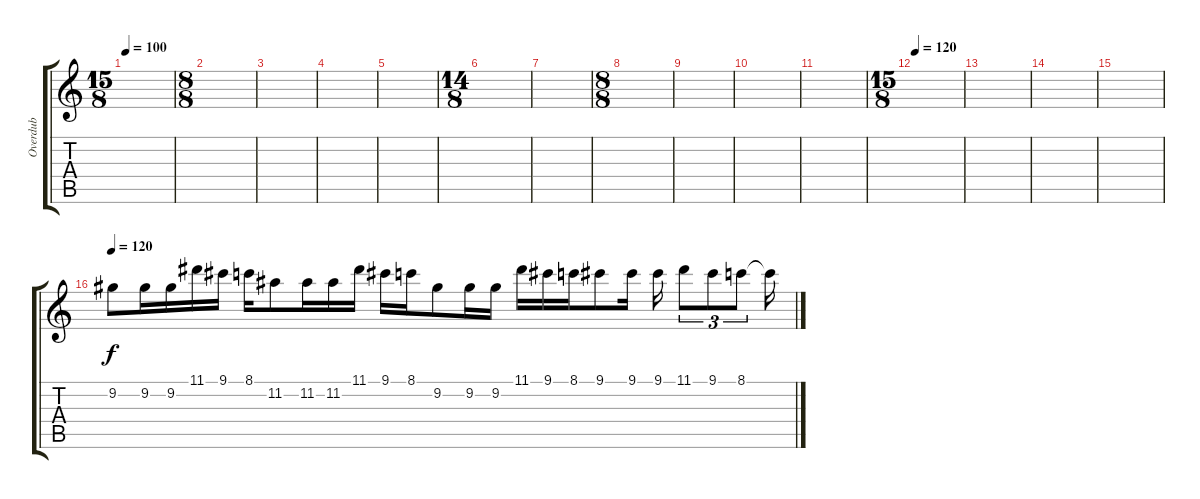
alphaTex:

\track ("Overdub" "Overdub") {instrument distortionguitar}
\staff {score tabs}
\tuning (E4 B3 G3 D3 A2 E2) {hide}
\ts (15 8)
\tempo 100
\clef g2
\ks c
|
\ts (8 8)
|
|
|
|
\ts (14 8)
|
|
\ts (8 8)
|
|
|
|
\ts (15 8)
\tempo 120
|
|
|
|
\tempo 120
9.2.8 9.2.16 9.2.16 11.1.16 9.1.16 8.1.16 11.2.8 11.2.16 11.2.16 11.1.16 9.1.16 8.1.16 9.2.8 9.2.16 9.2.16 11.1.16 9.1.16 8.1.16 9.1.8 9.1.16 9.1.16 11.1.8{tu (3 2)} 9.1.8{tu (3 2)} 8.1.8{tu (3 2)} 8.1{t}.16
